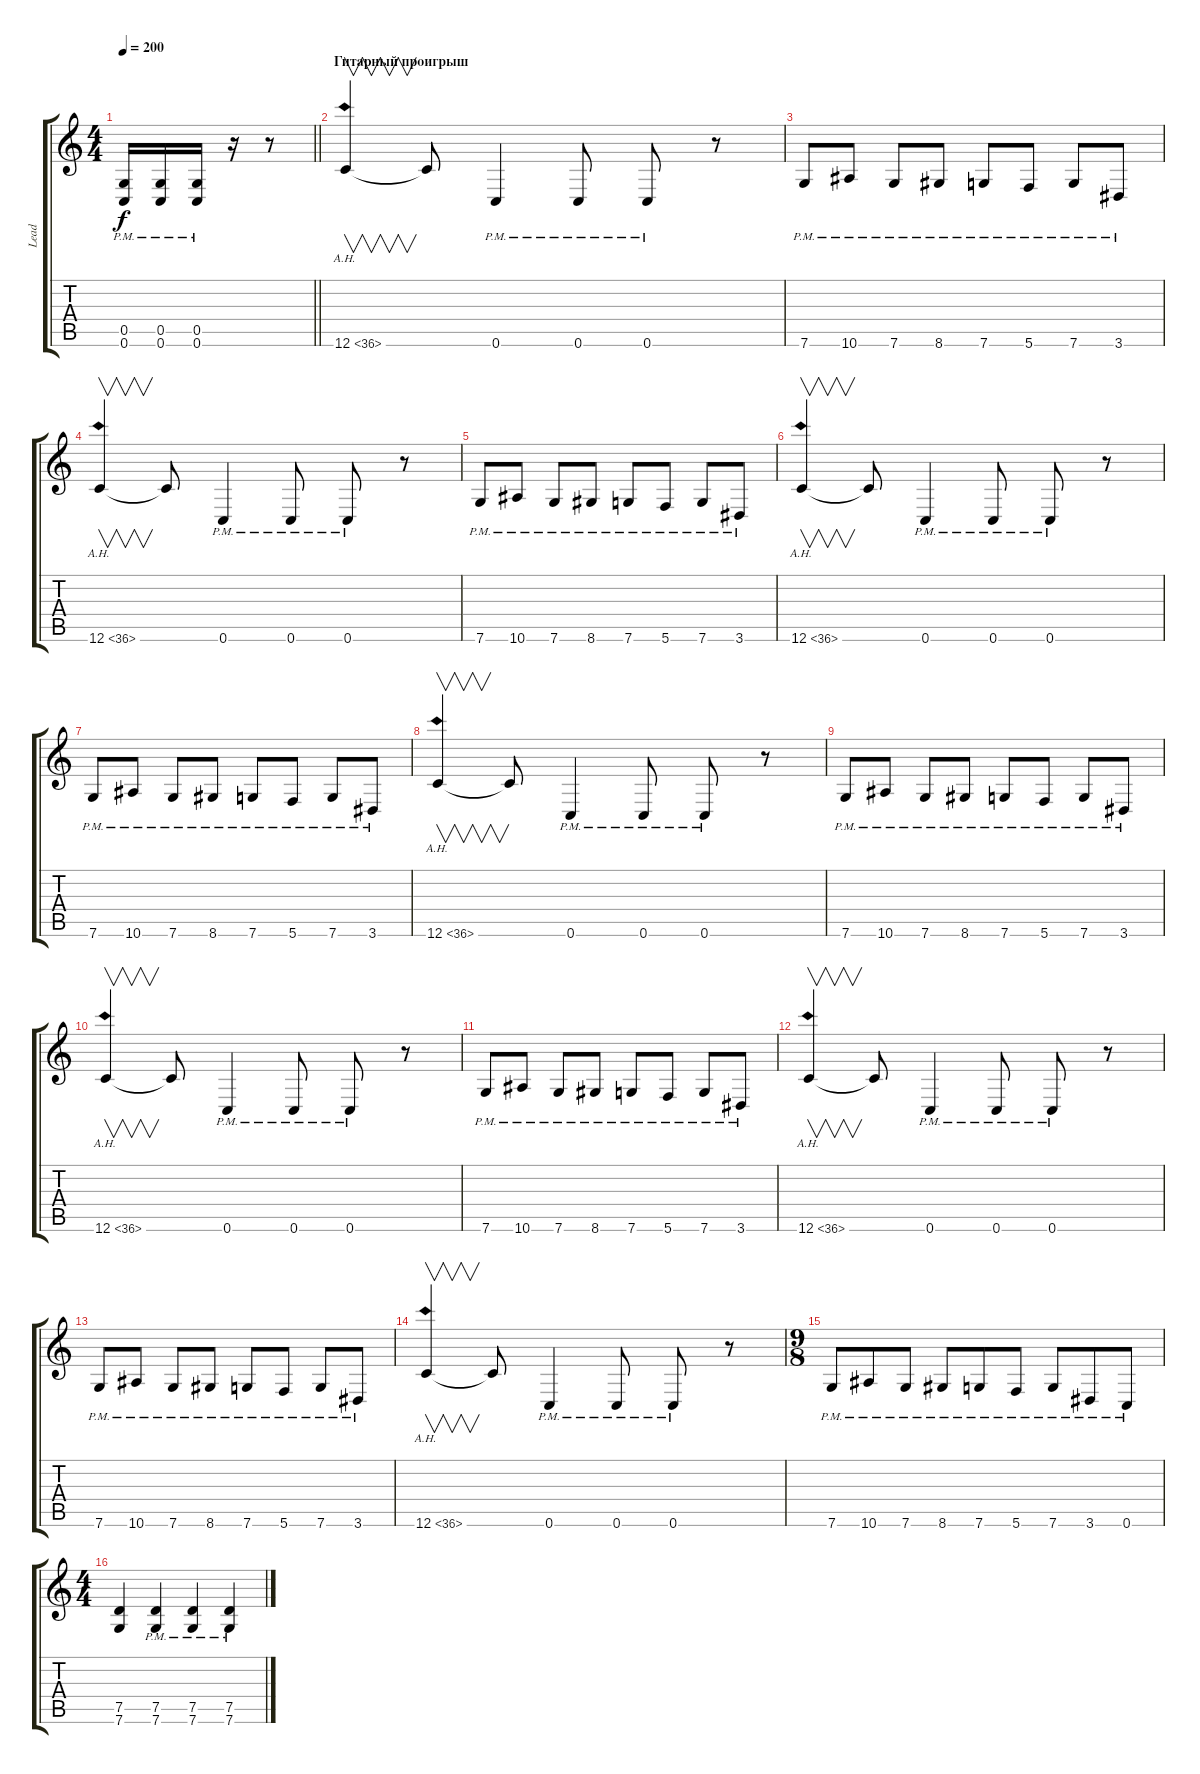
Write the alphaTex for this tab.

\track ("Lead" "Lead") {instrument distortionguitar}
\staff {score tabs}
\tuning (D4 A3 F3 C3 G2 C2) {hide}
\ts (4 4)
\tempo 200
\clef g2
\barLineRight lightlight
\ks c
(0.5{pm} 0.6{pm}).16{dy f} (0.5{pm} 0.6{pm}).16 (0.5{pm} 0.6{pm}).16 r.16 r.8 |
\section ("" "Гитарный проигрыш")
12.6{ah 24}.4{v} 12.6{t}.8 0.6{pm}.4 0.6{pm}.8 0.6{pm}.8 r.8 |
7.6{pm}.8 10.6{pm}.8 7.6{pm}.8 8.6{pm}.8 7.6{pm}.8 5.6{pm}.8 7.6{pm}.8 3.6{pm}.8 |
12.6{ah 24}.4{v} 12.6{t}.8 0.6{pm}.4 0.6{pm}.8 0.6{pm}.8 r.8 |
7.6{pm}.8 10.6{pm}.8 7.6{pm}.8 8.6{pm}.8 7.6{pm}.8 5.6{pm}.8 7.6{pm}.8 3.6{pm}.8 |
12.6{ah 24}.4{v} 12.6{t}.8 0.6{pm}.4 0.6{pm}.8 0.6{pm}.8 r.8 |
7.6{pm}.8 10.6{pm}.8 7.6{pm}.8 8.6{pm}.8 7.6{pm}.8 5.6{pm}.8 7.6{pm}.8 3.6{pm}.8 |
12.6{ah 24}.4{v} 12.6{t}.8 0.6{pm}.4 0.6{pm}.8 0.6{pm}.8 r.8 |
7.6{pm}.8 10.6{pm}.8 7.6{pm}.8 8.6{pm}.8 7.6{pm}.8 5.6{pm}.8 7.6{pm}.8 3.6{pm}.8 |
12.6{ah 24}.4{v} 12.6{t}.8 0.6{pm}.4 0.6{pm}.8 0.6{pm}.8 r.8 |
7.6{pm}.8 10.6{pm}.8 7.6{pm}.8 8.6{pm}.8 7.6{pm}.8 5.6{pm}.8 7.6{pm}.8 3.6{pm}.8 |
12.6{ah 24}.4{v} 12.6{t}.8 0.6{pm}.4 0.6{pm}.8 0.6{pm}.8 r.8 |
7.6{pm}.8 10.6{pm}.8 7.6{pm}.8 8.6{pm}.8 7.6{pm}.8 5.6{pm}.8 7.6{pm}.8 3.6{pm}.8 |
12.6{ah 24}.4{v} 12.6{t}.8 0.6{pm}.4 0.6{pm}.8 0.6{pm}.8 r.8 |
\ts (9 8)
7.6{pm}.8 10.6{pm}.8 7.6{pm}.8 8.6{pm}.8 7.6{pm}.8 5.6{pm}.8 7.6{pm}.8 3.6{pm}.8 0.6{pm}.8 |
\ts (4 4)
(7.5 7.6).4 (7.5{pm} 7.6{pm}).4 (7.5{pm} 7.6{pm}).4 (7.5{pm} 7.6{pm}).4
